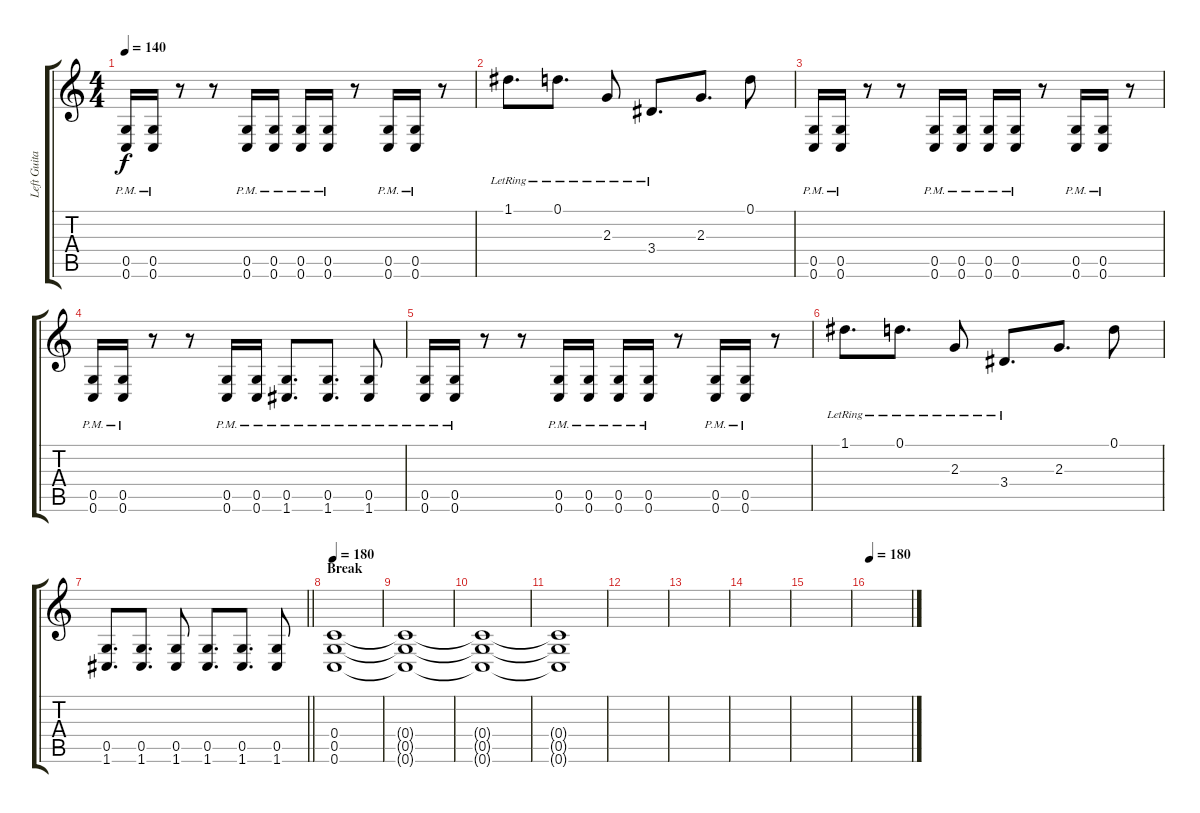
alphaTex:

\track ("Left Guitar" "Left Guita") {instrument distortionguitar}
\staff {score tabs}
\tuning (D4 A3 F3 C3 G2 C2) {hide}
\ts (4 4)
\tempo 140
\clef g2
\ks c
(0.5{pm} 0.6{pm}).16{dy f} (0.5{pm} 0.6{pm}).16 r.8 r.8 (0.5{pm} 0.6{pm}).16 (0.5{pm} 0.6{pm}).16 (0.5{pm} 0.6{pm}).16 (0.5{pm} 0.6{pm}).16 r.8 (0.5{pm} 0.6{pm}).16 (0.5{pm} 0.6{pm}).16 r.8 |
1.1{lr}.8{d} 0.1{lr}.8{d} 2.3{lr}.8 3.4{lr}.8{d} 2.3.8{d} 0.1.8 |
(0.5{pm} 0.6{pm}).16 (0.5{pm} 0.6{pm}).16 r.8 r.8 (0.5{pm} 0.6{pm}).16 (0.5{pm} 0.6{pm}).16 (0.5{pm} 0.6{pm}).16 (0.5{pm} 0.6{pm}).16 r.8 (0.5{pm} 0.6{pm}).16 (0.5{pm} 0.6{pm}).16 r.8 |
(0.5{pm} 0.6{pm}).16 (0.5{pm} 0.6{pm}).16 r.8 r.8 (0.5{pm} 0.6{pm}).16 (0.5{pm} 0.6{pm}).16 (0.5{pm} 1.6{pm}).8{d} (0.5{pm} 1.6{pm}).8{d} (0.5{pm} 1.6{pm}).8 |
(0.5{pm} 0.6{pm}).16 (0.5{pm} 0.6{pm}).16 r.8 r.8 (0.5{pm} 0.6{pm}).16 (0.5{pm} 0.6{pm}).16 (0.5{pm} 0.6{pm}).16 (0.5{pm} 0.6{pm}).16 r.8 (0.5{pm} 0.6{pm}).16 (0.5{pm} 0.6{pm}).16 r.8 |
1.1{lr}.8{d} 0.1{lr}.8{d} 2.3{lr}.8 3.4{lr}.8{d} 2.3.8{d} 0.1.8 |
\barLineRight lightlight
(0.5 1.6).8{d} (0.5 1.6).8{d} (0.5 1.6).8 (0.5 1.6).8{d} (0.5 1.6).8{d} (0.5 1.6).8 |
\section ("" "Break")
\tempo 180
(0.4 0.5 0.6).1{volume 3} |
(0.4{t} 0.5{t} 0.6{t}).1 |
(0.4{t} 0.5{t} 0.6{t}).1 |
(0.4{t} 0.5{t} 0.6{t}).1 |
|
|
|
|
\tempo 180
